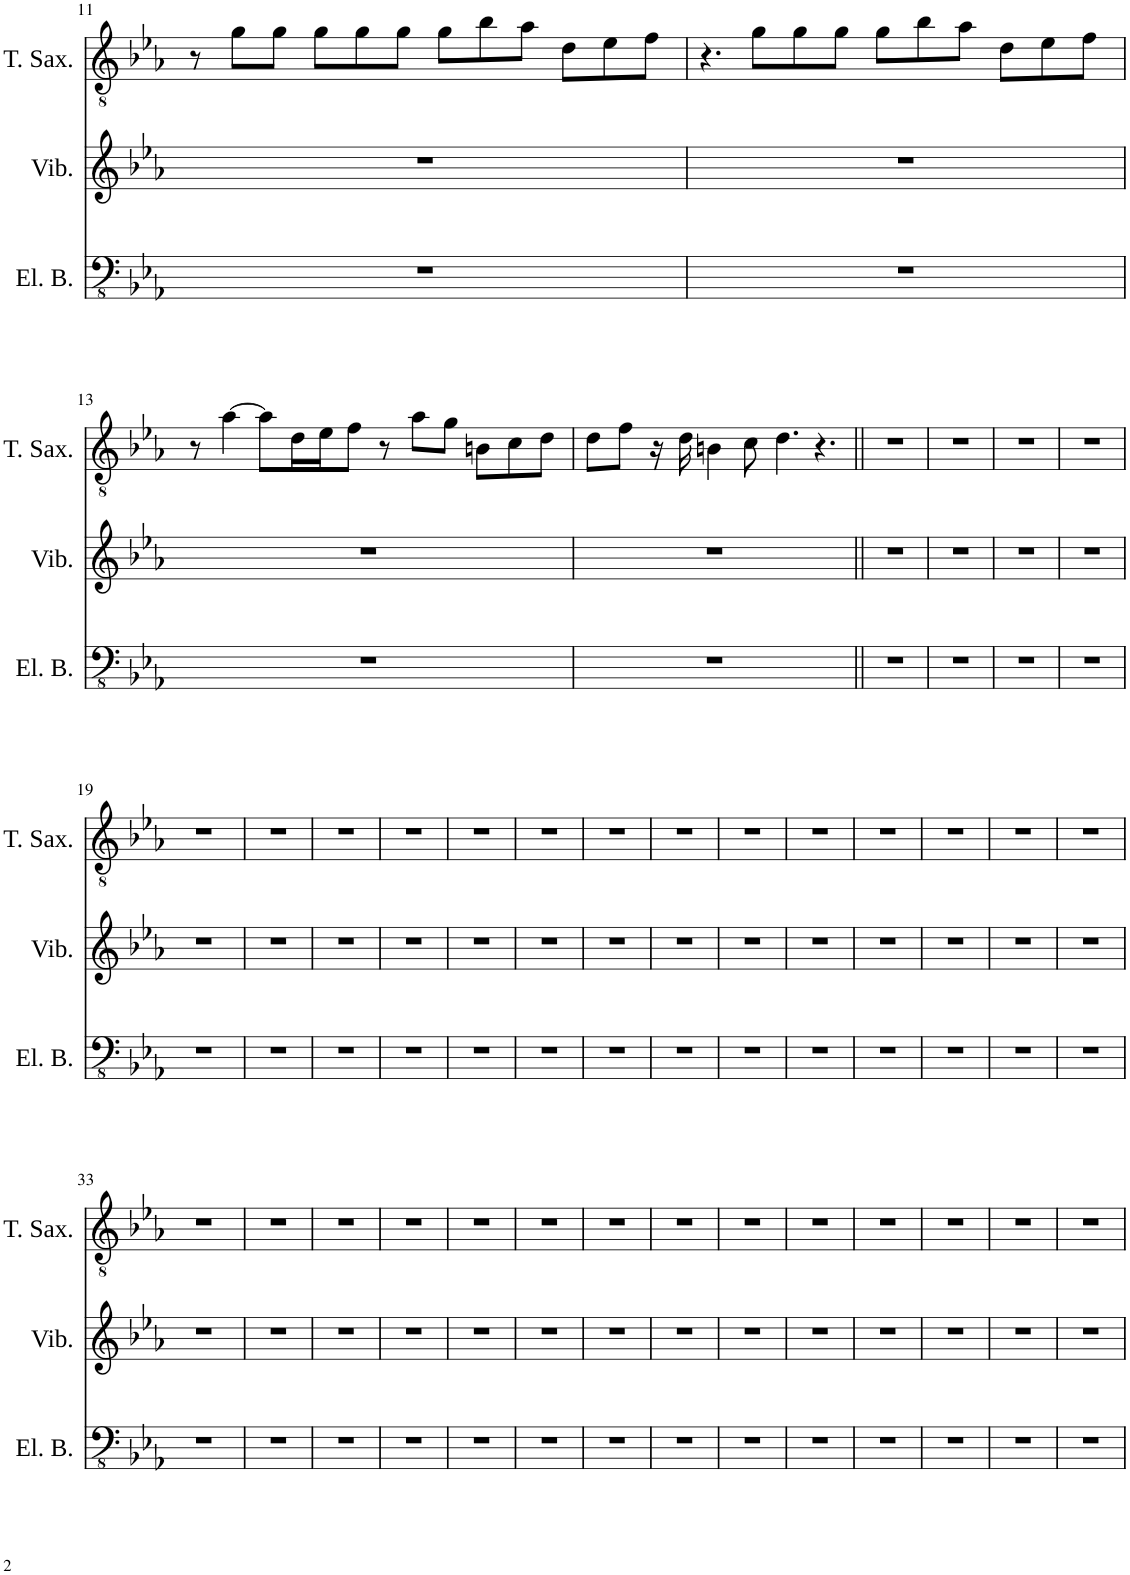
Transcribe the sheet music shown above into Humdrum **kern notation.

**kern	**kern	**kern
*part3	*part2	*part1
*staff3	*staff2	*staff1
*I"Electric Bass	*I"Vibraphone	*I"Tenor Saxophone
*I'El. B.	*I'Vib.	*I'T. Sax.
!!LO:PB:g=z
*clefFv4	*clefG2	*clefGv2
*	*	*ITrd8c14
*k[b-e-a-]	*k[b-e-a-]	*k[b-e-a-]
*M12/8	*M12/8	*M12/8
=11	=11	=11
1.r	1.r	8r
.	.	8g\L
.	.	8g\J
.	.	8g\L
.	.	8g\
.	.	8g\J
.	.	8g\L
.	.	8b-\
.	.	8a-\J
.	.	8d\L
.	.	8e-\
.	.	8f\J
=12	=12	=12
1.r	1.r	4.r
.	.	8g\L
.	.	8g\
.	.	8g\J
.	.	8g\L
.	.	8b-\
.	.	8a-\J
.	.	8d\L
.	.	8e-\
.	.	8f\J
!!LO:LB:g=z
=13	=13	=13
1.r	1.r	8r
.	.	[4a-\
.	.	8a-\L]
.	.	16d\L
.	.	16e-\J
.	.	8f\J
.	.	8r
.	.	8a-\L
.	.	8g\J
.	.	8Bn\L
.	.	8c\
.	.	8d\J
=14	=14	=14
1.r	1.r	8d\L
.	.	8f\J
.	.	16r
.	.	16d\
.	.	4Bn\
.	.	8c\
.	.	4.d\
.	.	4.r
=15||	=15||	=15||
1.r	1.r	1.r
=16	=16	=16
1.r	1.r	1.r
=17	=17	=17
1.r	1.r	1.r
=18	=18	=18
1.r	1.r	1.r
!!LO:LB:g=z
=19	=19	=19
1.r	1.r	1.r
=20	=20	=20
1.r	1.r	1.r
=21	=21	=21
1.r	1.r	1.r
=22	=22	=22
1.r	1.r	1.r
=23	=23	=23
1.r	1.r	1.r
=24	=24	=24
1.r	1.r	1.r
=25	=25	=25
1.r	1.r	1.r
=26	=26	=26
1.r	1.r	1.r
=27	=27	=27
1.r	1.r	1.r
=28	=28	=28
1.r	1.r	1.r
=29	=29	=29
1.r	1.r	1.r
=30	=30	=30
1.r	1.r	1.r
=31	=31	=31
1.r	1.r	1.r
=32	=32	=32
1.r	1.r	1.r
!!LO:LB:g=z
=33	=33	=33
1.r	1.r	1.r
=34	=34	=34
1.r	1.r	1.r
=35	=35	=35
1.r	1.r	1.r
=36	=36	=36
1.r	1.r	1.r
=37	=37	=37
1.r	1.r	1.r
=38	=38	=38
1.r	1.r	1.r
=39	=39	=39
1.r	1.r	1.r
=40	=40	=40
1.r	1.r	1.r
=41	=41	=41
1.r	1.r	1.r
=42	=42	=42
1.r	1.r	1.r
=43	=43	=43
1.r	1.r	1.r
=44	=44	=44
1.r	1.r	1.r
=45	=45	=45
1.r	1.r	1.r
=46	=46	=46
1.r	1.r	1.r
=	=	=
*-	*-	*-
